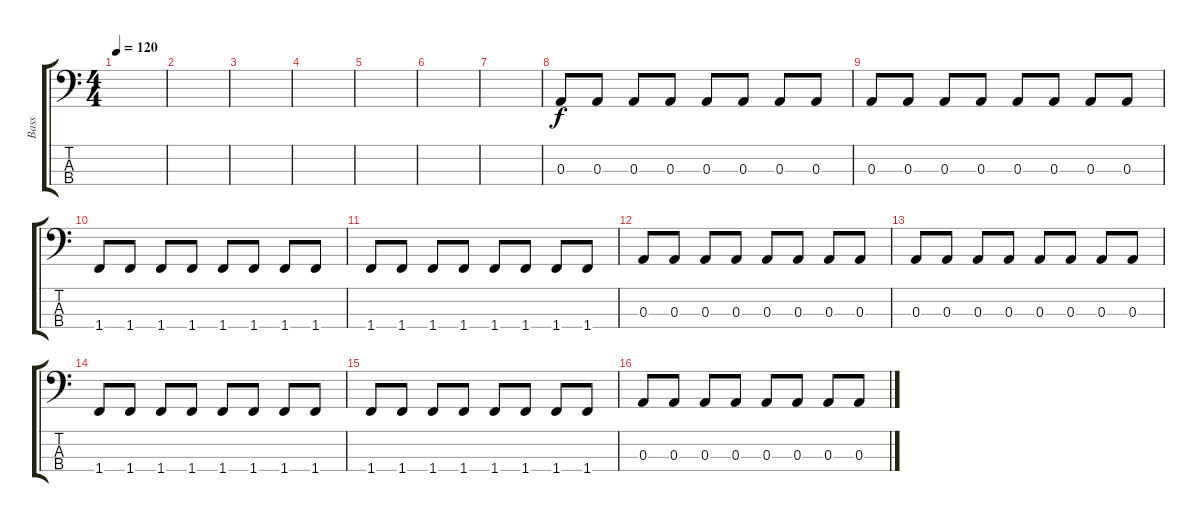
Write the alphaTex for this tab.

\track ("Bass" "Bass") {instrument electricbasspick}
\staff {score tabs}
\tuning (G2 D2 A1 E1) {hide}
\ts (4 4)
\tempo 120
\clef f4
\ks c
|
|
|
|
|
|
|
0.3.8 0.3.8 0.3.8 0.3.8 0.3.8 0.3.8 0.3.8 0.3.8 |
0.3.8 0.3.8 0.3.8 0.3.8 0.3.8 0.3.8 0.3.8 0.3.8 |
1.4.8 1.4.8 1.4.8 1.4.8 1.4.8 1.4.8 1.4.8 1.4.8 |
1.4.8 1.4.8 1.4.8 1.4.8 1.4.8 1.4.8 1.4.8 1.4.8 |
0.3.8 0.3.8 0.3.8 0.3.8 0.3.8 0.3.8 0.3.8 0.3.8 |
0.3.8 0.3.8 0.3.8 0.3.8 0.3.8 0.3.8 0.3.8 0.3.8 |
1.4.8 1.4.8 1.4.8 1.4.8 1.4.8 1.4.8 1.4.8 1.4.8 |
1.4.8 1.4.8 1.4.8 1.4.8 1.4.8 1.4.8 1.4.8 1.4.8 |
0.3.8 0.3.8 0.3.8 0.3.8 0.3.8 0.3.8 0.3.8 0.3.8
